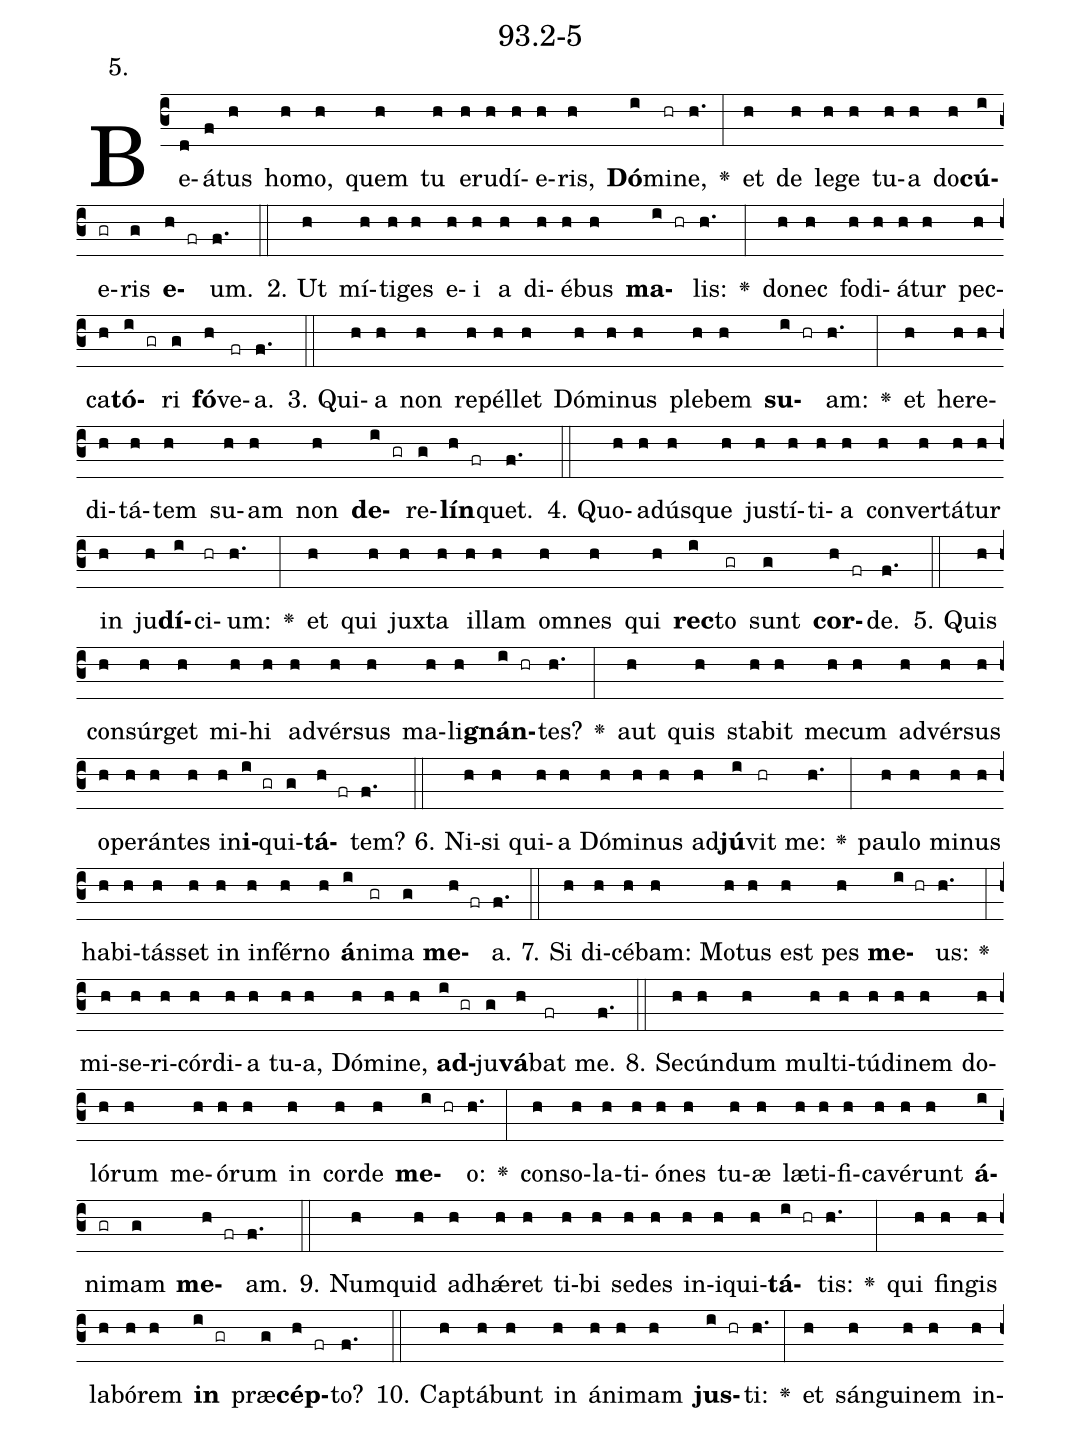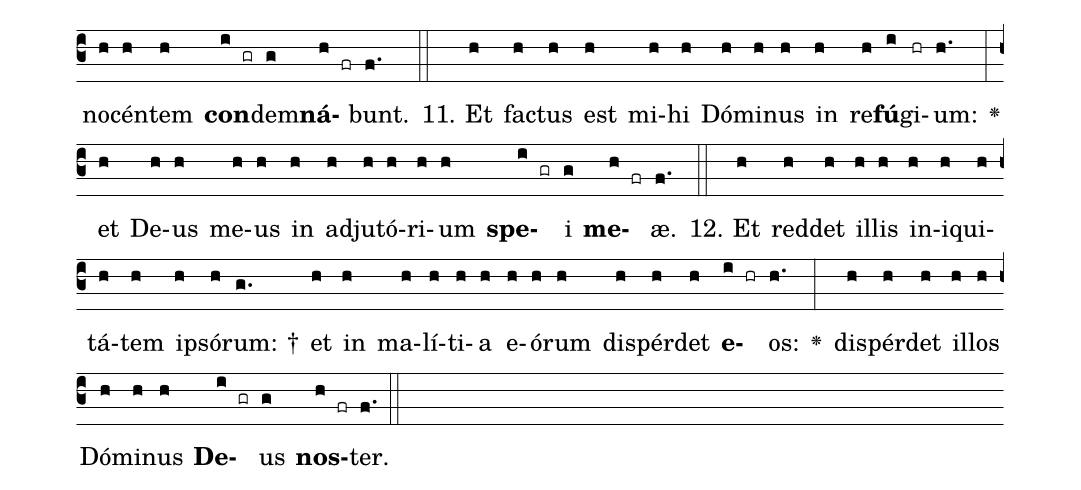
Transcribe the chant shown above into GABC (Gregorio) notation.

name: 93.2-5;
annotation: 5.;
%%
(c3)Be(d)á(f)tus(h) ho(h)mo,(h) quem(h) tu(h) e(h)ru(h)dí(h)e(h)ris,(h) <b>Dó</b>(i)mi(hr)ne,(h.) <v>\greheightstar</v>(:) et(h) de(h) le(h)ge(h) tu(h)a(h) do(h)<b>cú</b>(i)e(gr)ris(g) <b>e</b>(h fr)um.(f.) (::)
2. Ut(h) mí(h)ti(h)ges(h) e(h)i(h) a(h) di(h)é(h)bus(h) <b>ma</b>(i hr)lis:(h.) <v>\greheightstar</v>(:) do(h)nec(h) fo(h)di(h)á(h)tur(h) pec(h)ca(h)<b>tó</b>(i gr)ri(g) <b>fó</b>(h)ve(fr)a.(f.) (::)
3. Qui(h)a(h) non(h) re(h)pél(h)let(h) Dó(h)mi(h)nus(h) ple(h)bem(h) <b>su</b>(i hr)am:(h.) <v>\greheightstar</v>(:) et(h) he(h)re(h)di(h)tá(h)tem(h) su(h)am(h) non(h) <b>de</b>(i gr)re(g)<b>lín</b>(h fr)quet.(f.) (::)
4. Quo(h)ad(h)ús(h)que(h) jus(h)tí(h)ti(h)a(h) con(h)ver(h)tá(h)tur(h) in(h) ju(h)<b>dí</b>(i)ci(hr)um:(h.) <v>\greheightstar</v>(:) et(h) qui(h) jux(h)ta(h) il(h)lam(h) om(h)nes(h) qui(h) <b>rec</b>(i)to(gr) sunt(g) <b>cor</b>(h fr)de.(f.) (::)
5. Quis(h) con(h)súr(h)get(h) mi(h)hi(h) ad(h)vér(h)sus(h) ma(h)li(h)<b>gnán</b>(i hr)tes?(h.) <v>\greheightstar</v>(:) aut(h) quis(h) sta(h)bit(h) me(h)cum(h) ad(h)vér(h)sus(h) o(h)pe(h)rán(h)tes(h) in(h)<b>i</b>(i gr)qui(g)<b>tá</b>(h fr)tem?(f.) (::)
6. Ni(h)si(h) qui(h)a(h) Dó(h)mi(h)nus(h) ad(h)<b>jú</b>(i)vit(hr) me:(h.) <v>\greheightstar</v>(:) pau(h)lo(h) mi(h)nus(h) ha(h)bi(h)tás(h)set(h) in(h) in(h)fér(h)no(h) <b>á</b>(i)ni(gr)ma(g) <b>me</b>(h fr)a.(f.) (::)
7. Si(h) di(h)cé(h)bam:(h) Mo(h)tus(h) est(h) pes(h) <b>me</b>(i hr)us:(h.) <v>\greheightstar</v>(:) mi(h)se(h)ri(h)cór(h)di(h)a(h) tu(h)a,(h) Dó(h)mi(h)ne,(h) <b>ad</b>(i gr)ju(g)<b>vá</b>(h)bat(fr) me.(f.) (::)
8. Se(h)cún(h)dum(h) mul(h)ti(h)tú(h)di(h)nem(h) do(h)ló(h)rum(h) me(h)ó(h)rum(h) in(h) cor(h)de(h) <b>me</b>(i hr)o:(h.) <v>\greheightstar</v>(:) con(h)so(h)la(h)ti(h)ó(h)nes(h) tu(h)æ(h) læ(h)ti(h)fi(h)ca(h)vé(h)runt(h) <b>á</b>(i)ni(gr)mam(g) <b>me</b>(h fr)am.(f.) (::)
9. Num(h)quid(h) ad(h)hǽ(h)ret(h) ti(h)bi(h) se(h)des(h) in(h)i(h)qui(h)<b>tá</b>(i hr)tis:(h.) <v>\greheightstar</v>(:) qui(h) fin(h)gis(h) la(h)bó(h)rem(h) <b>in</b>(i gr) præ(g)<b>cép</b>(h fr)to?(f.) (::)
10. Cap(h)tá(h)bunt(h) in(h) á(h)ni(h)mam(h) <b>jus</b>(i hr)ti:(h.) <v>\greheightstar</v>(:) et(h) sán(h)gui(h)nem(h) in(h)no(h)cén(h)tem(h) <b>con</b>(i gr)dem(g)<b>ná</b>(h fr)bunt.(f.) (::)
11. Et(h) fac(h)tus(h) est(h) mi(h)hi(h) Dó(h)mi(h)nus(h) in(h) re(h)<b>fú</b>(i)gi(hr)um:(h.) <v>\greheightstar</v>(:) et(h) De(h)us(h) me(h)us(h) in(h) ad(h)ju(h)tó(h)ri(h)um(h) <b>spe</b>(i gr)i(g) <b>me</b>(h fr)æ.(f.) (::)
12. Et(h) red(h)det(h) il(h)lis(h) in(h)i(h)qui(h)tá(h)tem(h) ip(h)só(h)rum: †(g.) et(h) in(h) ma(h)lí(h)ti(h)a(h) e(h)ó(h)rum(h) dis(h)pér(h)det(h) <b>e</b>(i hr)os:(h.) <v>\greheightstar</v>(:) dis(h)pér(h)det(h) il(h)los(h) Dó(h)mi(h)nus(h) <b>De</b>(i gr)us(g) <b>nos</b>(h fr)ter.(f.) (::)
